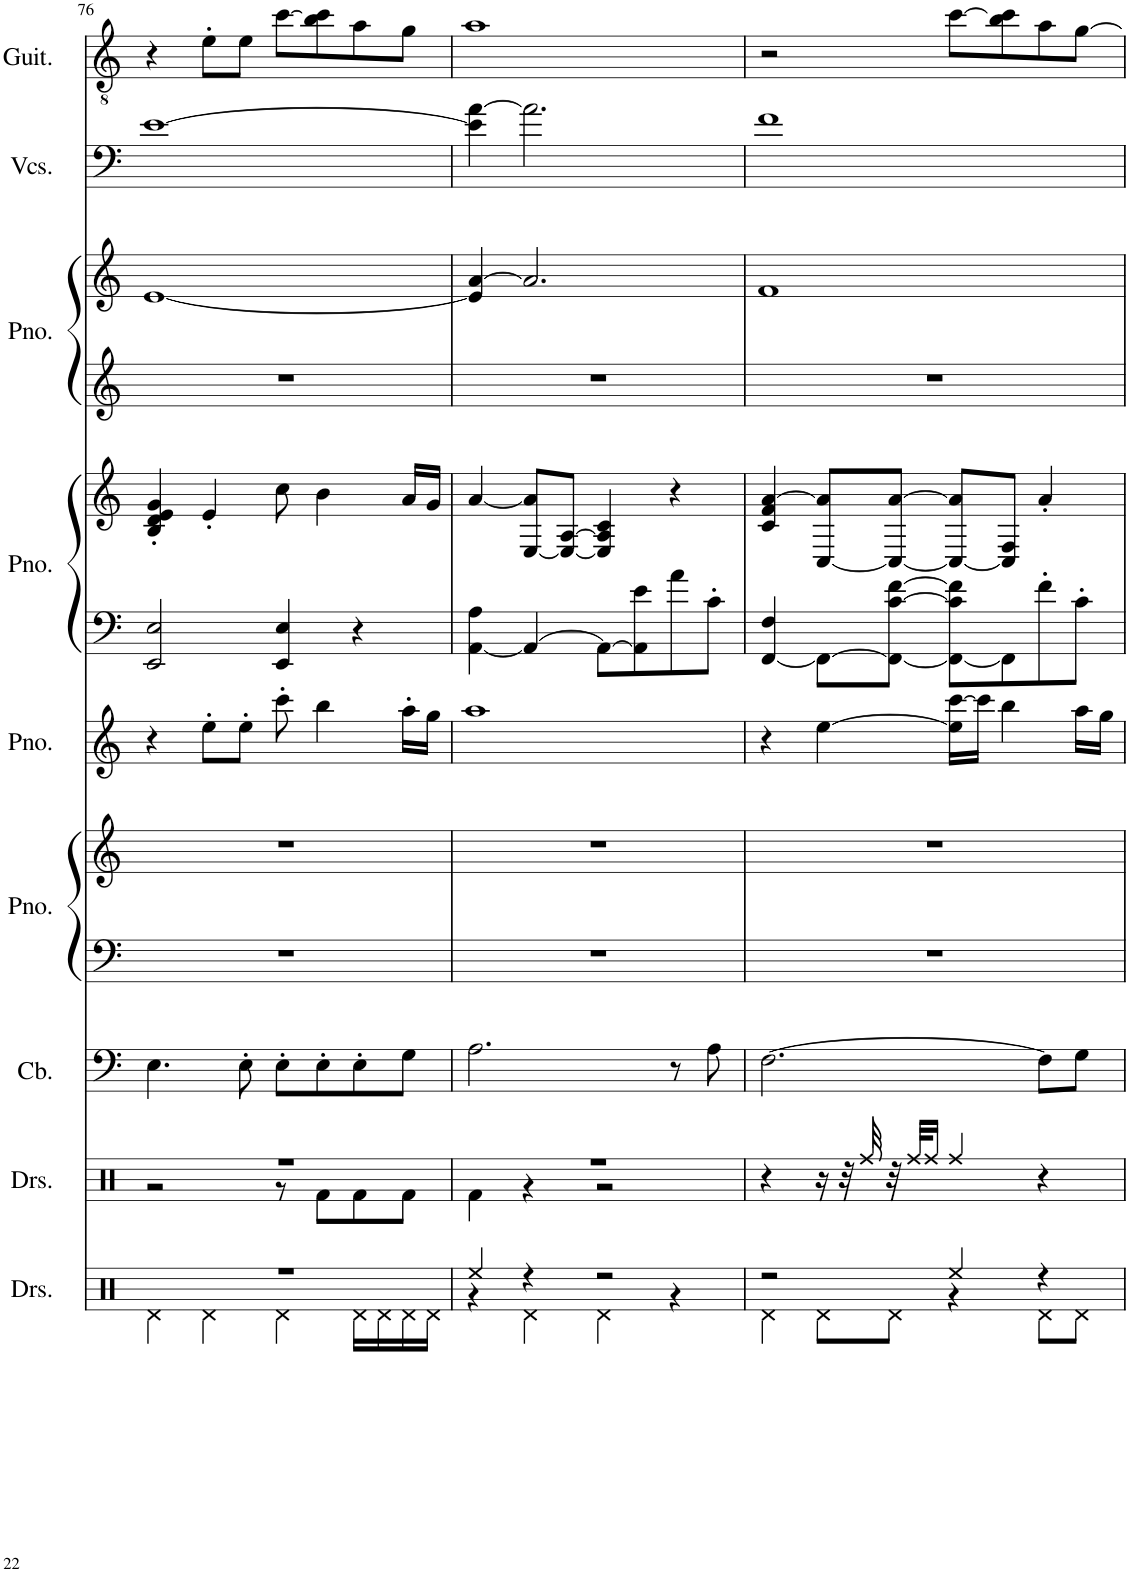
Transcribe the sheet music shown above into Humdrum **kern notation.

**kern	**kern	**kern	**kern	**kern	**kern	**kern	**kern	**kern	**kern	**kern	**kern
*part9	*part8	*part7	*part6	*part6	*part5	*part4	*part4	*part3	*part3	*part2	*part1
*staff12	*staff11	*staff10	*staff9	*staff8	*staff7	*staff6	*staff5	*staff4	*staff3	*staff2	*staff1
*I"Drumset	*I"Drumset	*I"Contrabass	*I"Piano	*	*I"Piano	*I"Piano	*	*I"Piano	*	*I"Violoncellos	*I"Classical Guitar
*I'Drs.	*I'Drs.	*I'Cb.	*I'Pno.	*	*I'Pno.	*I'Pno.	*	*I'Pno.	*	*I'Vcs.	*I'Guit.
!!LO:PB:g=z
*clefX	*clefX	*clefF4	*clefF4	*clefG2	*clefG2	*clefF4	*clefG2	*clefG2	*clefG2	*clefF4	*clefGv2
*	*	*Trd7c12	*	*	*	*	*	*	*	*	*
*k[]	*k[]	*k[]	*k[]	*k[]	*k[]	*k[]	*k[]	*k[]	*k[]	*k[]	*k[]
*M4/4	*M4/4	*M4/4	*M4/4	*M4/4	*M4/4	*M4/4	*M4/4	*M4/4	*M4/4	*M4/4	*M4/4
=76	=76	=76	=76	=76	=76	=76	=76	=76	=76	=76	=76
*^	*^	*	*	*	*	*	*	*	*	*	*
1r	4Rd\	1r	2r	4.E\	1r	1r	4r	2EE/ 2E/	4B/' 4d/' 4e/' 4g/'	1r	[1e	[1e	4r
.	4Rd\	.	.	.	.	.	8ee'\L	.	4e'/	.	.	.	8e'\L
.	.	.	.	8E'\	.	.	8ee'\J	.	.	.	.	.	8e\J
.	4Rd\	.	8r	8E'\L	.	.	8ccc'\	4EE/ 4E/	8cc\	.	.	.	[8cc\L
.	.	.	8Rf\L	8E'\	.	.	4bb\	.	4b\	.	.	.	8b\ 8cc\]
.	16Rd\LL	.	8Rf\	8E'\	.	.	.	4r	.	.	.	.	8a\
.	16Rd\	.	.	.	.	.	.	.	.	.	.	.	.
.	16Rd\	.	8Rf\J	8G\J	.	.	16aa'\LL	.	16a/LL	.	.	.	8g\J
.	16Rd\JJ	.	.	.	.	.	16gg\JJ	.	16g/JJ	.	.	.	.
=77	=77	=77	=77	=77	=77	=77	=77	=77	=77	=77	=77	=77	=77
4Ree/	4r	1r	4Rf\	2.A\	1r	1r	1aa	[4AA\ 4A\	[4a/	1r	4e/] [4a/	4e\] [4a\	1a
4r	4Rd\	.	4r	.	.	.	.	4AA/_	[8E/ 8a/]L	.	2.a/]	2.a\]	.
.	.	.	.	.	.	.	.	.	8E/_ [8A/J	.	.	.	.
2r	4Rd\	.	2r	.	.	.	.	8AA\L_	4E/] 4A/] 4c/	.	.	.	.
.	.	.	.	.	.	.	.	8AA\] 8e\	.	.	.	.	.
.	4r	.	.	8r	.	.	.	8a\	4r	.	.	.	.
.	.	.	.	8A\	.	.	.	8c'\J	.	.	.	.	.
*	*	*v	*v	*	*	*	*	*	*	*	*	*	*
=78	=78	=78	=78	=78	=78	=78	=78	=78	=78	=78	=78	=78
2r	4Rd\	4r	[2.F\	1r	1r	4r	[4FF/ 4F/	4c/ 4f/ [4a/	1r	1f	1f	2r
.	8Rd\L	16r	.	.	.	[4ee\	8FF\L_	[8C/ 8a/]L	.	.	.	.
.	.	32r	.	.	.	.	.	.	.	.	.	.
.	.	32Rff/	.	.	.	.	.	.	.	.	.	.
.	8Rd\J	32r	.	.	.	.	8FF\_ [8c\ [8f\J	8C/_ [8a/J	.	.	.	.
.	.	32Rff/KLL	.	.	.	.	.	.	.	.	.	.
.	.	16Rff/JJ	.	.	.	.	.	.	.	.	.	.
4Ree/	4r	4Rff/	.	.	.	16ee\] [16ccc\LL	8FF\_ 8c\] 8f\]L	8C/_ 8a/]L	.	.	.	[8cc\L
.	.	.	.	.	.	16ccc\JJ]	.	.	.	.	.	.
.	.	.	.	.	.	4bb\	8FF\]	8C/] 8F/J	.	.	.	8b\ 8cc\]
4r	8Rd\L	4r	8F\L]	.	.	.	8f'\	4a'/	.	.	.	8a\
.	8Rd\J	.	8G\J	.	.	16aa\LL	8c'\J	.	.	.	.	[8g\J
.	.	.	.	.	.	16gg\JJ	.	.	.	.	.	.
*v	*v	*	*	*	*	*	*	*	*	*	*	*
=	=	=	=	=	=	=	=	=	=	=	=
*-	*-	*-	*-	*-	*-	*-	*-	*-	*-	*-	*-
